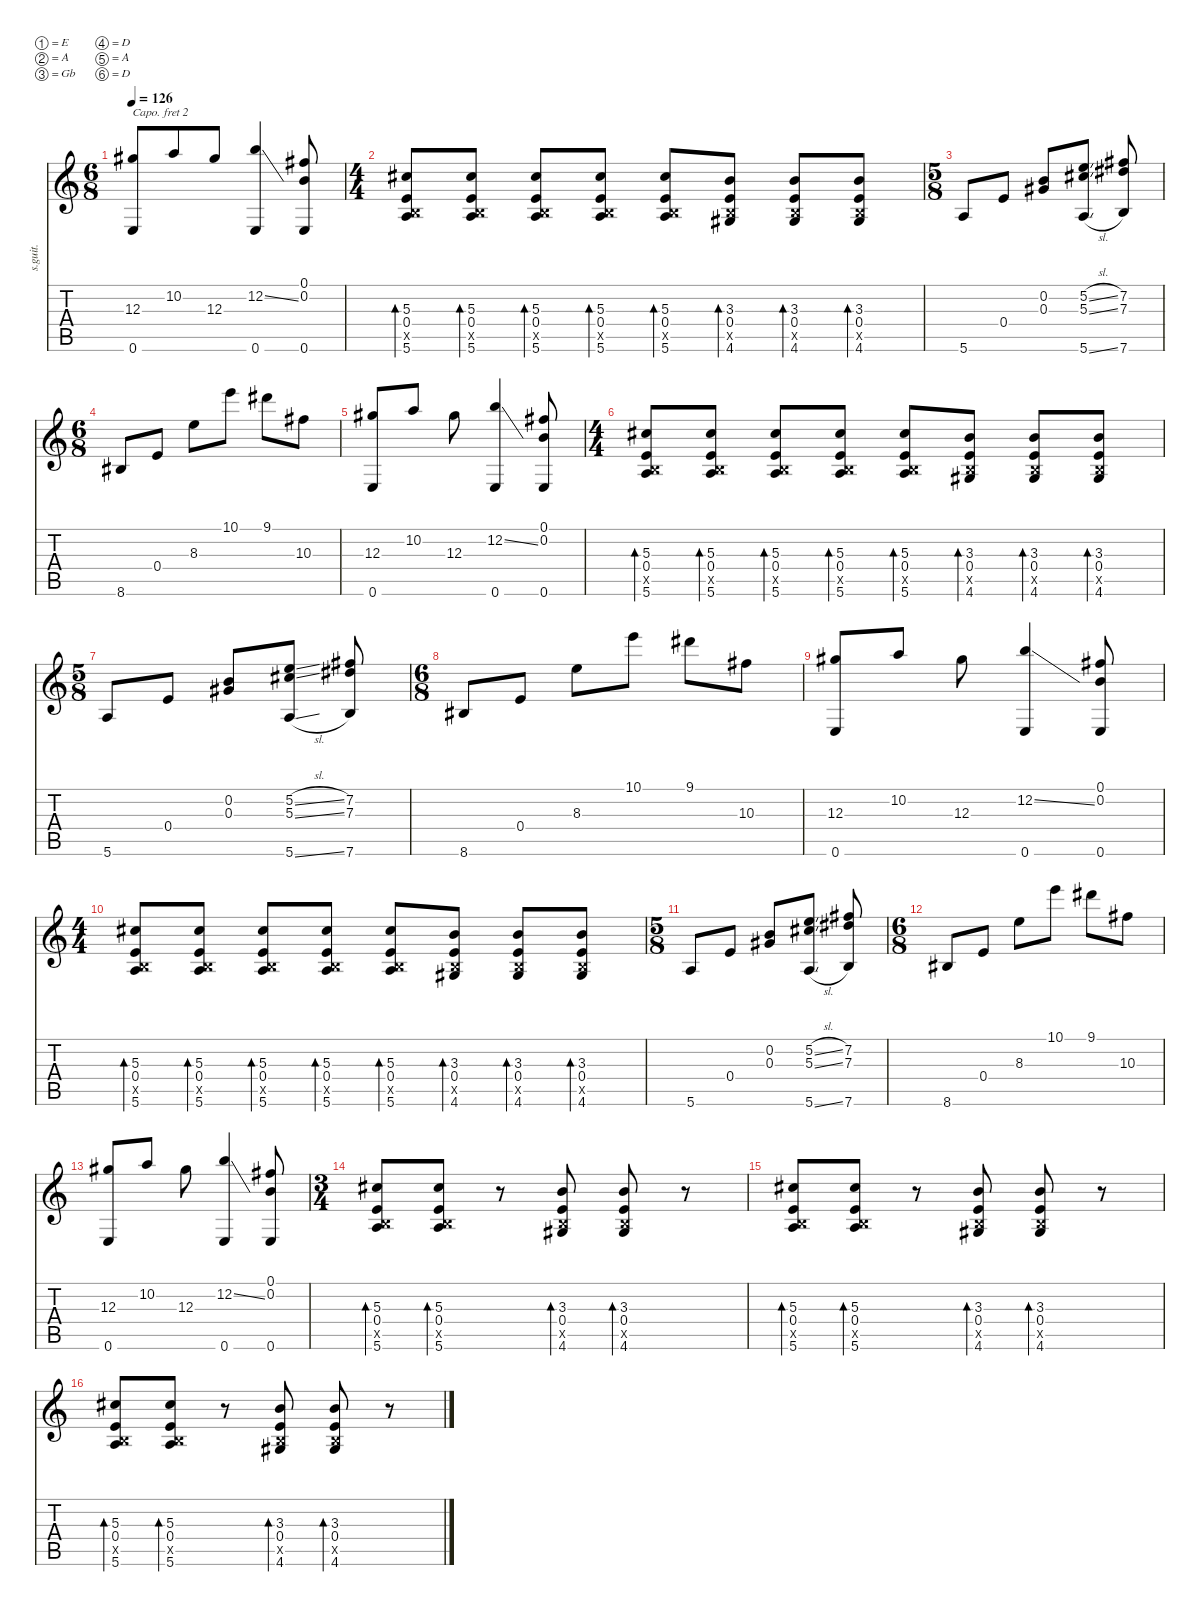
\defaultSystemsLayout 4
\hideDynamics
\bracketExtendMode nobrackets
\track ("Alternate Tab" "s.guit.") {instrument electricguitarjazz}
\staff {score tabs}
\capo 2
\tuning (E4 A3 Gb3 D3 A2 D2)
\ts (6 8)
\tempo 126
\clef g2
\ks c
(12.3{acc #} 0.6).8{lyrics (0 "") lyrics (1 "") lyrics (2 "") lyrics (3 "") lyrics (4 "") dy mf} 10.2.8{lyrics (0 "") lyrics (1 "") lyrics (2 "") lyrics (3 "") lyrics (4 "")} 12.3{acc #}.8{lyrics (0 "") lyrics (1 "") lyrics (2 "") lyrics (3 "") lyrics (4 "")} (12.2{ss} 0.6).4{lyrics (0 "") lyrics (1 "") lyrics (2 "") lyrics (3 "") lyrics (4 "")} (0.1 0.2 0.6).8{lyrics (0 "") lyrics (1 "") lyrics (2 "") lyrics (3 "") lyrics (4 "")} |
\ts (4 4)
\beaming (8 2 2 2 2)
(5.3 0.4 0.5{x} 5.6).8{bd 30 lyrics (0 "") lyrics (1 "") lyrics (2 "") lyrics (3 "") lyrics (4 "")} (5.3 0.4 0.5{x} 5.6).8{bd 30 lyrics (0 "") lyrics (1 "") lyrics (2 "") lyrics (3 "") lyrics (4 "")} (5.3 0.4 0.5{x} 5.6).8{bd 30 lyrics (0 "") lyrics (1 "") lyrics (2 "") lyrics (3 "") lyrics (4 "")} (5.3 0.4 0.5{x} 5.6).8{bd 30 lyrics (0 "") lyrics (1 "") lyrics (2 "") lyrics (3 "") lyrics (4 "")} (5.3 0.4 0.5{x} 5.6).8{bd 30 lyrics (0 "") lyrics (1 "") lyrics (2 "") lyrics (3 "") lyrics (4 "")} (3.3 0.4 0.5{x} 4.6{acc #}).8{bd 30 lyrics (0 "") lyrics (1 "") lyrics (2 "") lyrics (3 "") lyrics (4 "")} (3.3 0.4 0.5{x} 4.6{acc #}).8{bd 30 lyrics (0 "") lyrics (1 "") lyrics (2 "") lyrics (3 "") lyrics (4 "")} (3.3 0.4 0.5{x} 4.6{acc #}).8{bd 30 lyrics (0 "") lyrics (1 "") lyrics (2 "") lyrics (3 "") lyrics (4 "")} |
\ts (5 8)
\beaming (8 2 2 2 2)
5.6.8{lyrics (0 "") lyrics (1 "") lyrics (2 "") lyrics (3 "") lyrics (4 "")} 0.4.8{lyrics (0 "") lyrics (1 "") lyrics (2 "") lyrics (3 "") lyrics (4 "")} (0.2 0.3{acc #}).8{lyrics (0 "") lyrics (1 "") lyrics (2 "") lyrics (3 "") lyrics (4 "")} (5.2{sl} 5.3{sl} 5.6{sl}).8{lyrics (0 "") lyrics (1 "") lyrics (2 "") lyrics (3 "") lyrics (4 "")} (7.2 7.3{acc #} 7.6).8{lyrics (0 "") lyrics (1 "") lyrics (2 "") lyrics (3 "") lyrics (4 "")} |
\ts (6 8)
\beaming (8 2 2 2 2)
8.6{acc #}.8{lyrics (0 "") lyrics (1 "") lyrics (2 "") lyrics (3 "") lyrics (4 "")} 0.4.8{lyrics (0 "") lyrics (1 "") lyrics (2 "") lyrics (3 "") lyrics (4 "")} 8.3.8{lyrics (0 "") lyrics (1 "") lyrics (2 "") lyrics (3 "") lyrics (4 "")} 10.1.8{lyrics (0 "") lyrics (1 "") lyrics (2 "") lyrics (3 "") lyrics (4 "")} 9.1{acc #}.8{lyrics (0 "") lyrics (1 "") lyrics (2 "") lyrics (3 "") lyrics (4 "")} 10.3.8{lyrics (0 "") lyrics (1 "") lyrics (2 "") lyrics (3 "") lyrics (4 "")} |
(12.3{acc #} 0.6).8{lyrics (0 "") lyrics (1 "") lyrics (2 "") lyrics (3 "") lyrics (4 "")} 10.2.8{lyrics (0 "") lyrics (1 "") lyrics (2 "") lyrics (3 "") lyrics (4 "")} 12.3{acc #}.8{lyrics (0 "") lyrics (1 "") lyrics (2 "") lyrics (3 "") lyrics (4 "")} (12.2{ss} 0.6).4{lyrics (0 "") lyrics (1 "") lyrics (2 "") lyrics (3 "") lyrics (4 "")} (0.1 0.2 0.6).8{lyrics (0 "") lyrics (1 "") lyrics (2 "") lyrics (3 "") lyrics (4 "")} |
\ts (4 4)
\beaming (8 2 2 2 2)
(5.3 0.4 0.5{x} 5.6).8{bd 30 lyrics (0 "") lyrics (1 "") lyrics (2 "") lyrics (3 "") lyrics (4 "")} (5.3 0.4 0.5{x} 5.6).8{bd 30 lyrics (0 "") lyrics (1 "") lyrics (2 "") lyrics (3 "") lyrics (4 "")} (5.3 0.4 0.5{x} 5.6).8{bd 30 lyrics (0 "") lyrics (1 "") lyrics (2 "") lyrics (3 "") lyrics (4 "")} (5.3 0.4 0.5{x} 5.6).8{bd 30 lyrics (0 "") lyrics (1 "") lyrics (2 "") lyrics (3 "") lyrics (4 "")} (5.3 0.4 0.5{x} 5.6).8{bd 30 lyrics (0 "") lyrics (1 "") lyrics (2 "") lyrics (3 "") lyrics (4 "")} (3.3 0.4 0.5{x} 4.6{acc #}).8{bd 30 lyrics (0 "") lyrics (1 "") lyrics (2 "") lyrics (3 "") lyrics (4 "")} (3.3 0.4 0.5{x} 4.6{acc #}).8{bd 30 lyrics (0 "") lyrics (1 "") lyrics (2 "") lyrics (3 "") lyrics (4 "")} (3.3 0.4 0.5{x} 4.6{acc #}).8{bd 30 lyrics (0 "") lyrics (1 "") lyrics (2 "") lyrics (3 "") lyrics (4 "")} |
\ts (5 8)
\beaming (8 2 2 2 2)
5.6.8{lyrics (0 "") lyrics (1 "") lyrics (2 "") lyrics (3 "") lyrics (4 "")} 0.4.8{lyrics (0 "") lyrics (1 "") lyrics (2 "") lyrics (3 "") lyrics (4 "")} (0.2 0.3{acc #}).8{lyrics (0 "") lyrics (1 "") lyrics (2 "") lyrics (3 "") lyrics (4 "")} (5.2{sl} 5.3{sl} 5.6{sl}).8{lyrics (0 "") lyrics (1 "") lyrics (2 "") lyrics (3 "") lyrics (4 "")} (7.2 7.3{acc #} 7.6).8{lyrics (0 "") lyrics (1 "") lyrics (2 "") lyrics (3 "") lyrics (4 "")} |
\ts (6 8)
\beaming (8 2 2 2 2)
8.6{acc #}.8{lyrics (0 "") lyrics (1 "") lyrics (2 "") lyrics (3 "") lyrics (4 "")} 0.4.8{lyrics (0 "") lyrics (1 "") lyrics (2 "") lyrics (3 "") lyrics (4 "")} 8.3.8{lyrics (0 "") lyrics (1 "") lyrics (2 "") lyrics (3 "") lyrics (4 "")} 10.1.8{lyrics (0 "") lyrics (1 "") lyrics (2 "") lyrics (3 "") lyrics (4 "")} 9.1{acc #}.8{lyrics (0 "") lyrics (1 "") lyrics (2 "") lyrics (3 "") lyrics (4 "")} 10.3.8{lyrics (0 "") lyrics (1 "") lyrics (2 "") lyrics (3 "") lyrics (4 "")} |
(12.3{acc #} 0.6).8{lyrics (0 "") lyrics (1 "") lyrics (2 "") lyrics (3 "") lyrics (4 "")} 10.2.8{lyrics (0 "") lyrics (1 "") lyrics (2 "") lyrics (3 "") lyrics (4 "")} 12.3{acc #}.8{lyrics (0 "") lyrics (1 "") lyrics (2 "") lyrics (3 "") lyrics (4 "")} (12.2{ss} 0.6).4{lyrics (0 "") lyrics (1 "") lyrics (2 "") lyrics (3 "") lyrics (4 "")} (0.1 0.2 0.6).8{lyrics (0 "") lyrics (1 "") lyrics (2 "") lyrics (3 "") lyrics (4 "")} |
\ts (4 4)
\beaming (8 2 2 2 2)
(5.3 0.4 0.5{x} 5.6).8{bd 30 lyrics (0 "") lyrics (1 "") lyrics (2 "") lyrics (3 "") lyrics (4 "")} (5.3 0.4 0.5{x} 5.6).8{bd 30 lyrics (0 "") lyrics (1 "") lyrics (2 "") lyrics (3 "") lyrics (4 "")} (5.3 0.4 0.5{x} 5.6).8{bd 30 lyrics (0 "") lyrics (1 "") lyrics (2 "") lyrics (3 "") lyrics (4 "")} (5.3 0.4 0.5{x} 5.6).8{bd 30 lyrics (0 "") lyrics (1 "") lyrics (2 "") lyrics (3 "") lyrics (4 "")} (5.3 0.4 0.5{x} 5.6).8{bd 30 lyrics (0 "") lyrics (1 "") lyrics (2 "") lyrics (3 "") lyrics (4 "")} (3.3 0.4 0.5{x} 4.6{acc #}).8{bd 30 lyrics (0 "") lyrics (1 "") lyrics (2 "") lyrics (3 "") lyrics (4 "")} (3.3 0.4 0.5{x} 4.6{acc #}).8{bd 30 lyrics (0 "") lyrics (1 "") lyrics (2 "") lyrics (3 "") lyrics (4 "")} (3.3 0.4 0.5{x} 4.6{acc #}).8{bd 30 lyrics (0 "") lyrics (1 "") lyrics (2 "") lyrics (3 "") lyrics (4 "")} |
\ts (5 8)
\beaming (8 2 2 2 2)
5.6.8{lyrics (0 "") lyrics (1 "") lyrics (2 "") lyrics (3 "") lyrics (4 "")} 0.4.8{lyrics (0 "") lyrics (1 "") lyrics (2 "") lyrics (3 "") lyrics (4 "")} (0.2 0.3{acc #}).8{lyrics (0 "") lyrics (1 "") lyrics (2 "") lyrics (3 "") lyrics (4 "")} (5.2{sl} 5.3{sl} 5.6{sl}).8{lyrics (0 "") lyrics (1 "") lyrics (2 "") lyrics (3 "") lyrics (4 "")} (7.2 7.3{acc #} 7.6).8{lyrics (0 "") lyrics (1 "") lyrics (2 "") lyrics (3 "") lyrics (4 "")} |
\ts (6 8)
\beaming (8 2 2 2 2)
8.6{acc #}.8{lyrics (0 "") lyrics (1 "") lyrics (2 "") lyrics (3 "") lyrics (4 "")} 0.4.8{lyrics (0 "") lyrics (1 "") lyrics (2 "") lyrics (3 "") lyrics (4 "")} 8.3.8{lyrics (0 "") lyrics (1 "") lyrics (2 "") lyrics (3 "") lyrics (4 "")} 10.1.8{lyrics (0 "") lyrics (1 "") lyrics (2 "") lyrics (3 "") lyrics (4 "")} 9.1{acc #}.8{lyrics (0 "") lyrics (1 "") lyrics (2 "") lyrics (3 "") lyrics (4 "")} 10.3.8{lyrics (0 "") lyrics (1 "") lyrics (2 "") lyrics (3 "") lyrics (4 "")} |
(12.3{acc #} 0.6).8{lyrics (0 "") lyrics (1 "") lyrics (2 "") lyrics (3 "") lyrics (4 "")} 10.2.8{lyrics (0 "") lyrics (1 "") lyrics (2 "") lyrics (3 "") lyrics (4 "")} 12.3{acc #}.8{lyrics (0 "") lyrics (1 "") lyrics (2 "") lyrics (3 "") lyrics (4 "")} (12.2{ss} 0.6).4{lyrics (0 "") lyrics (1 "") lyrics (2 "") lyrics (3 "") lyrics (4 "")} (0.1 0.2 0.6).8{lyrics (0 "") lyrics (1 "") lyrics (2 "") lyrics (3 "") lyrics (4 "")} |
\ts (3 4)
\beaming (8 2 2 2 2)
(5.3 0.4 0.5{x} 5.6).8{bd 30 lyrics (0 "") lyrics (1 "") lyrics (2 "") lyrics (3 "") lyrics (4 "")} (5.3 0.4 0.5{x} 5.6).8{bd 30 lyrics (0 "") lyrics (1 "") lyrics (2 "") lyrics (3 "") lyrics (4 "")} r.8 (3.3 0.4 0.5{x} 4.6{acc #}).8{bd 30 lyrics (0 "") lyrics (1 "") lyrics (2 "") lyrics (3 "") lyrics (4 "")} (3.3 0.4 0.5{x} 4.6{acc #}).8{bd 30 lyrics (0 "") lyrics (1 "") lyrics (2 "") lyrics (3 "") lyrics (4 "")} r.8 |
(5.3 0.4 0.5{x} 5.6).8{bd 30 lyrics (0 "") lyrics (1 "") lyrics (2 "") lyrics (3 "") lyrics (4 "")} (5.3 0.4 0.5{x} 5.6).8{bd 30 lyrics (0 "") lyrics (1 "") lyrics (2 "") lyrics (3 "") lyrics (4 "")} r.8 (3.3 0.4 0.5{x} 4.6{acc #}).8{bd 30 lyrics (0 "") lyrics (1 "") lyrics (2 "") lyrics (3 "") lyrics (4 "")} (3.3 0.4 0.5{x} 4.6{acc #}).8{bd 30 lyrics (0 "") lyrics (1 "") lyrics (2 "") lyrics (3 "") lyrics (4 "")} r.8 |
(5.3 0.4 0.5{x} 5.6).8{bd 30 lyrics (0 "") lyrics (1 "") lyrics (2 "") lyrics (3 "") lyrics (4 "")} (5.3 0.4 0.5{x} 5.6).8{bd 30 lyrics (0 "") lyrics (1 "") lyrics (2 "") lyrics (3 "") lyrics (4 "")} r.8 (3.3 0.4 0.5{x} 4.6{acc #}).8{bd 30 lyrics (0 "") lyrics (1 "") lyrics (2 "") lyrics (3 "") lyrics (4 "")} (3.3 0.4 0.5{x} 4.6{acc #}).8{bd 30 lyrics (0 "") lyrics (1 "") lyrics (2 "") lyrics (3 "") lyrics (4 "")} r.8
